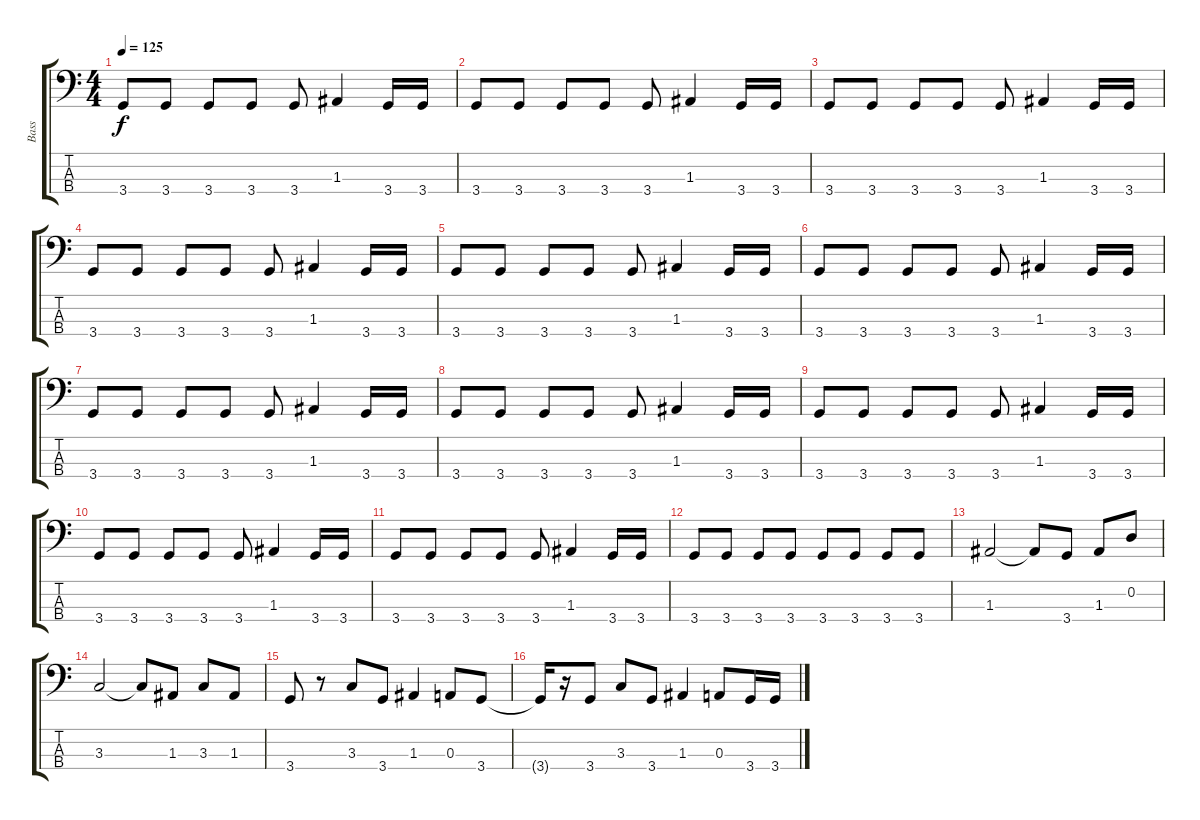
\track ("Bass" "Bass") {instrument electricbassfinger}
\staff {score tabs}
\tuning (G2 D2 A1 E1) {hide}
\ts (4 4)
\tempo 125
\clef f4
\ks c
3.4.8{dy f} 3.4.8 3.4.8 3.4.8 3.4.8 1.3.4 3.4.16 3.4.16 |
3.4.8 3.4.8 3.4.8 3.4.8 3.4.8 1.3.4 3.4.16 3.4.16 |
3.4.8 3.4.8 3.4.8 3.4.8 3.4.8 1.3.4 3.4.16 3.4.16 |
3.4.8 3.4.8 3.4.8 3.4.8 3.4.8 1.3.4 3.4.16 3.4.16 |
3.4.8 3.4.8 3.4.8 3.4.8 3.4.8 1.3.4 3.4.16 3.4.16 |
3.4.8 3.4.8 3.4.8 3.4.8 3.4.8 1.3.4 3.4.16 3.4.16 |
3.4.8 3.4.8 3.4.8 3.4.8 3.4.8 1.3.4 3.4.16 3.4.16 |
3.4.8 3.4.8 3.4.8 3.4.8 3.4.8 1.3.4 3.4.16 3.4.16 |
3.4.8 3.4.8 3.4.8 3.4.8 3.4.8 1.3.4 3.4.16 3.4.16 |
3.4.8 3.4.8 3.4.8 3.4.8 3.4.8 1.3.4 3.4.16 3.4.16 |
3.4.8 3.4.8 3.4.8 3.4.8 3.4.8 1.3.4 3.4.16 3.4.16 |
3.4.8 3.4.8 3.4.8 3.4.8 3.4.8 3.4.8 3.4.8 3.4.8 |
1.3.2 1.3{t}.8 3.4.8 1.3.8 0.2.8 |
3.3.2 3.3{t}.8 1.3.8 3.3.8 1.3.8 |
3.4.8 r.8 3.3.8 3.4.8 1.3.4 0.3.8 3.4.8 |
3.4{t}.16 r.16 3.4.8 3.3.8 3.4.8 1.3.4 0.3.8 3.4.16 3.4.16
